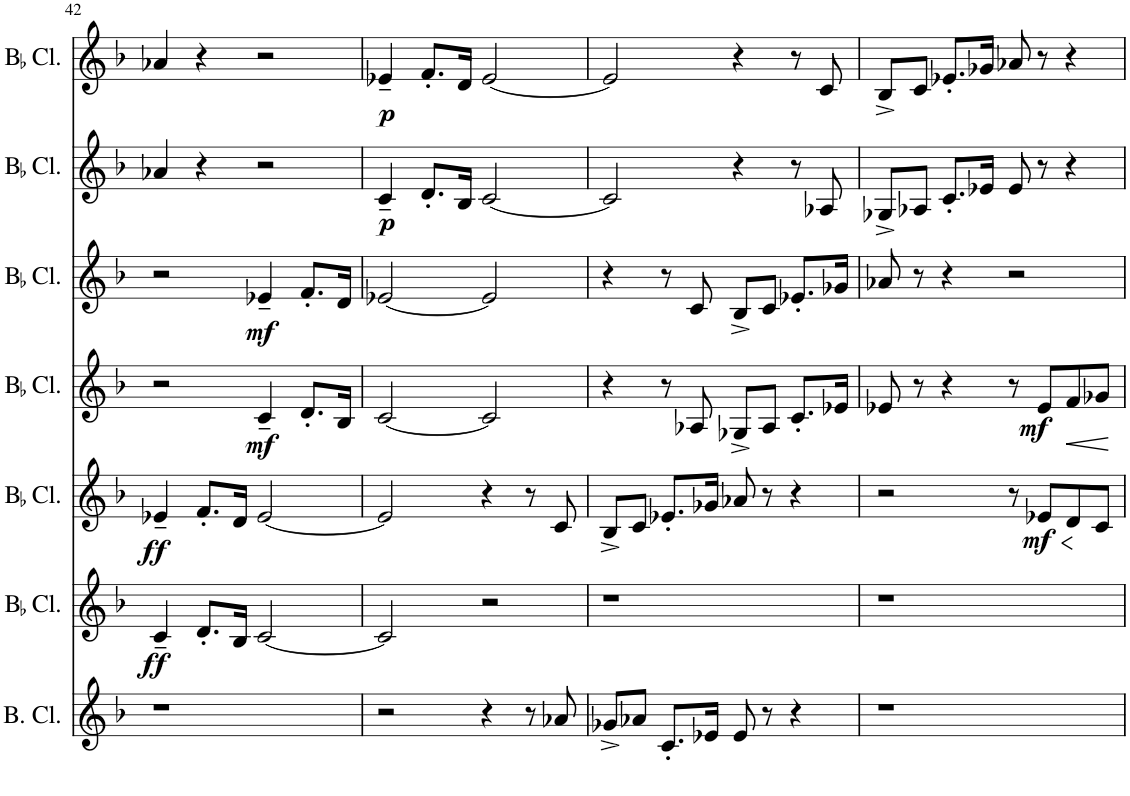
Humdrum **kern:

**kern	**kern	**dynam	**kern	**dynam	**kern	**dynam	**kern	**dynam	**kern	**dynam	**kern	**dynam
*part7	*part6	*part6	*part5	*part5	*part4	*part4	*part3	*part3	*part2	*part2	*part1	*part1
*staff7	*staff6	*staff6	*staff5	*staff5	*staff4	*staff4	*staff3	*staff3	*staff2	*staff2	*staff1	*staff1
*I"Bass Clarinet	*I"BaccidentalFlat Clarinet	*	*I"BaccidentalFlat Clarinet	*	*I"BaccidentalFlat Clarinet	*	*I"BaccidentalFlat Clarinet	*	*I"BaccidentalFlat Clarinet	*	*I"BaccidentalFlat Clarinet	*
*I'B. Cl.	*I'BaccidentalFlat Cl.	*	*I'BaccidentalFlat Cl.	*	*I'BaccidentalFlat Cl.	*	*I'BaccidentalFlat Cl.	*	*I'BaccidentalFlat Cl.	*	*I'BaccidentalFlat Cl.	*
!!LO:PB:g=z
*clefG2	*clefG2	*	*clefG2	*	*clefG2	*	*clefG2	*	*clefG2	*	*clefG2	*
*Trd8c14	*Trd1c2	*	*Trd1c2	*	*Trd1c2	*	*Trd1c2	*	*Trd1c2	*	*Trd1c2	*
*k[b-]	*k[b-]	*	*k[b-]	*	*k[b-]	*	*k[b-]	*	*k[b-]	*	*k[b-]	*
*M4/4	*M4/4	*	*M4/4	*	*M4/4	*	*M4/4	*	*M4/4	*	*M4/4	*
=42	=42	=42	=42	=42	=42	=42	=42	=42	=42	=42	=42	=42
!	!	!LO:DY:b	!	!LO:DY:b	!	!	!	!	!	!	!	!
1r	4c~/	ff	4e-X~/	ff	2r	.	2r	.	4a-X/	.	4a-X/	.
.	8.d'/L	.	8.f'/L	.	.	.	.	.	4r	.	4r	.
.	16B-/Jk	.	16d/Jk	.	.	.	.	.	.	.	.	.
!	!	!	!	!	!	!LO:DY:b	!	!LO:DY:b	!	!	!	!
.	[2c/	.	[2e-/	.	4c~/	mf	4e-X~/	mf	2r	.	2r	.
.	.	.	.	.	8.d'/L	.	8.f'/L	.	.	.	.	.
.	.	.	.	.	16B-/Jk	.	16d/Jk	.	.	.	.	.
=43	=43	=43	=43	=43	=43	=43	=43	=43	=43	=43	=43	=43
!	!	!	!	!	!	!	!	!	!	!LO:DY:b	!	!LO:DY:b
2r	2c/]	.	2e-/]	.	[2c/	.	[2e-X/	.	4c~/	p	4e-X~/	p
.	.	.	.	.	.	.	.	.	8.d'/L	.	8.f'/L	.
.	.	.	.	.	.	.	.	.	16B-/Jk	.	16d/Jk	.
4r	2r	.	4r	.	2c/]	.	2e-/]	.	[2c/	.	[2e-/	.
8r	.	.	8r	.	.	.	.	.	.	.	.	.
8a-X/	.	.	8c/	.	.	.	.	.	.	.	.	.
=44	=44	=44	=44	=44	=44	=44	=44	=44	=44	=44	=44	=44
8g-X^/L	1r	.	8B-^/L	.	4r	.	4r	.	2c/]	.	2e-/]	.
8a-X/J	.	.	8c/J	.	.	.	.	.	.	.	.	.
8.c'/L	.	.	8.e-X'/L	.	8r	.	8r	.	.	.	.	.
.	.	.	.	.	8A-X/	.	8c/	.	.	.	.	.
16e-X/Jk	.	.	16g-X/Jk	.	.	.	.	.	.	.	.	.
8e-/	.	.	8a-X/	.	8G-X^/L	.	8B-^/L	.	4r	.	4r	.
8r	.	.	8r	.	8A-/J	.	8c/J	.	.	.	.	.
4r	.	.	4r	.	8.c'/L	.	8.e-X'/L	.	8r	.	8r	.
.	.	.	.	.	.	.	.	.	8A-X/	.	8c/	.
.	.	.	.	.	16e-X/Jk	.	16g-X/Jk	.	.	.	.	.
=45	=45	=45	=45	=45	=45	=45	=45	=45	=45	=45	=45	=45
1r	1r	.	2r	.	8e-X/	.	8a-X/	.	8G-X^/L	.	8B-^/L	.
.	.	.	.	.	8r	.	8r	.	8A-X/J	.	8c/J	.
.	.	.	.	.	4r	.	4r	.	8.c'/L	.	8.e-X'/L	.
.	.	.	.	.	.	.	.	.	16e-X/Jk	.	16g-X/Jk	.
.	.	.	8r	.	8r	.	2r	.	8e-/	.	8a-X/	.
!	!	!	!	!LO:HP:b	!	!	!	!	!	!	!	!
!	!	!	!	!LO:DY:n=1:b	!	!LO:DY:b	!	!	!	!	!	!
.	.	.	8e-X/L	< mf	8e-/L	mf	.	.	8r	.	8r	.
!	!	!	!	!	!	!LO:HP:b	!	!	!	!	!	!
.	.	.	8d/	[	8f/	<	.	.	4r	.	4r	.
.	.	.	8c/J	.	8g-X/J	[	.	.	.	.	.	.
=	=	=	=	=	=	=	=	=	=	=	=	=
*-	*-	*-	*-	*-	*-	*-	*-	*-	*-	*-	*-	*-
